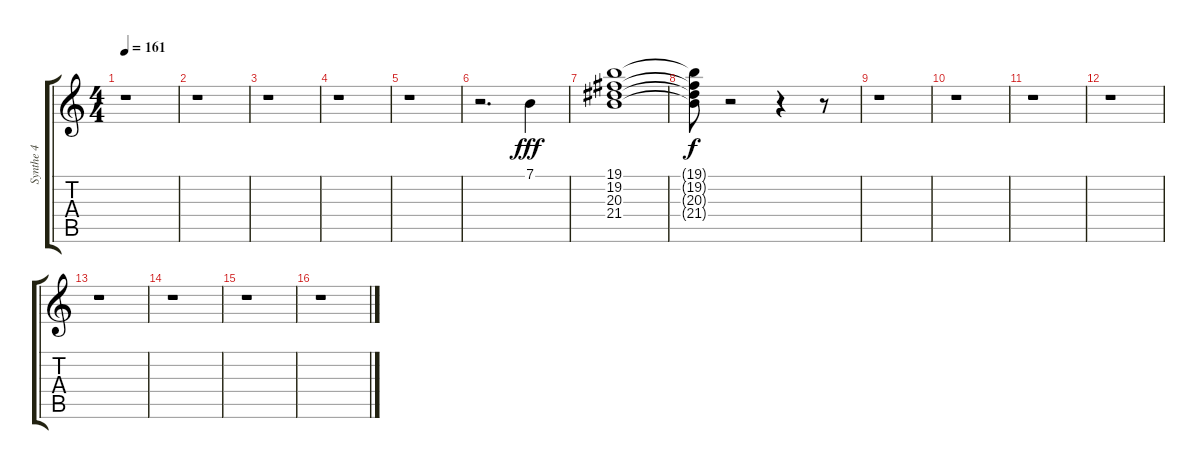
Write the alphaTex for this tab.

\track ("Synthe 4" "Synthe 4") {instrument lead2sawtooth}
\staff {score tabs}
\tuning (E4 B3 G3 D3 A2 E2) {hide}
\ts (4 4)
\tempo 161
\clef g2
\ks c
r.1{dy f} |
r.1 |
r.1 |
r.1 |
r.1 |
r.2{d} 7.1.4{dy fff} |
(19.1 19.2 20.3 21.4).1 |
(19.1{t} 19.2{t} 20.3{t} 21.4{t}).8{dy f} r.2 r.4 r.8 |
r.1 |
r.1 |
r.1 |
r.1 |
r.1 |
r.1 |
r.1 |
r.1
